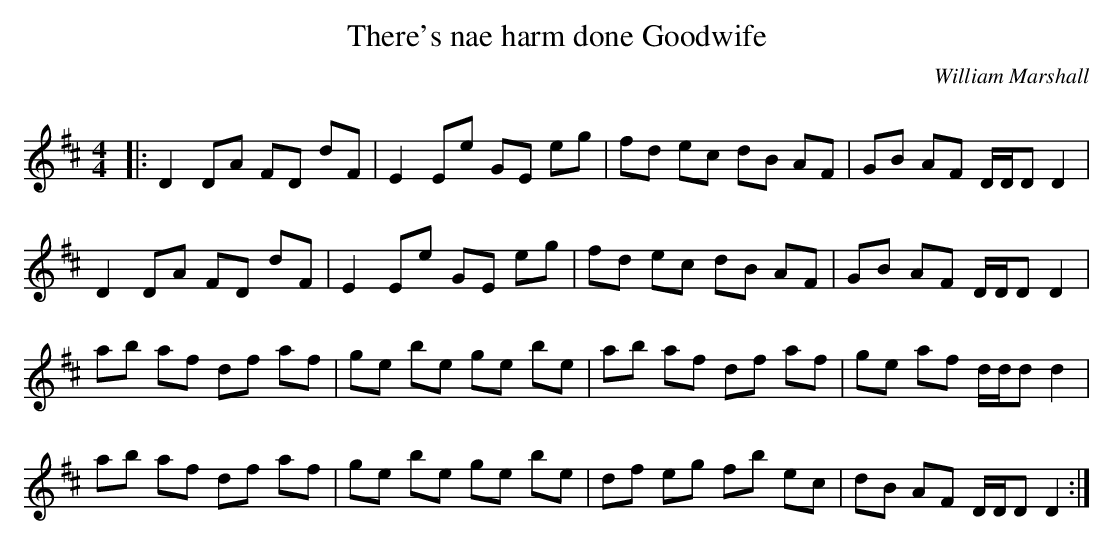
X:1
T: There's nae harm done Goodwife
C:William Marshall
Q: 232
K:D
M:4/4
L:1/8
|:D2 DA FD dF|E2 Ee GE eg|fd ec dB AF|GB AF D1/2D1/2D D2|
D2 DA FD dF|E2 Ee GE eg|fd ec dB AF|GB AF D1/2D1/2D D2|
ab af df af|ge be ge be|ab af df af|ge af d1/2d1/2d d2|
ab af df af|ge be ge be|df eg fb ec|dB AF D1/2D1/2D D2:|
